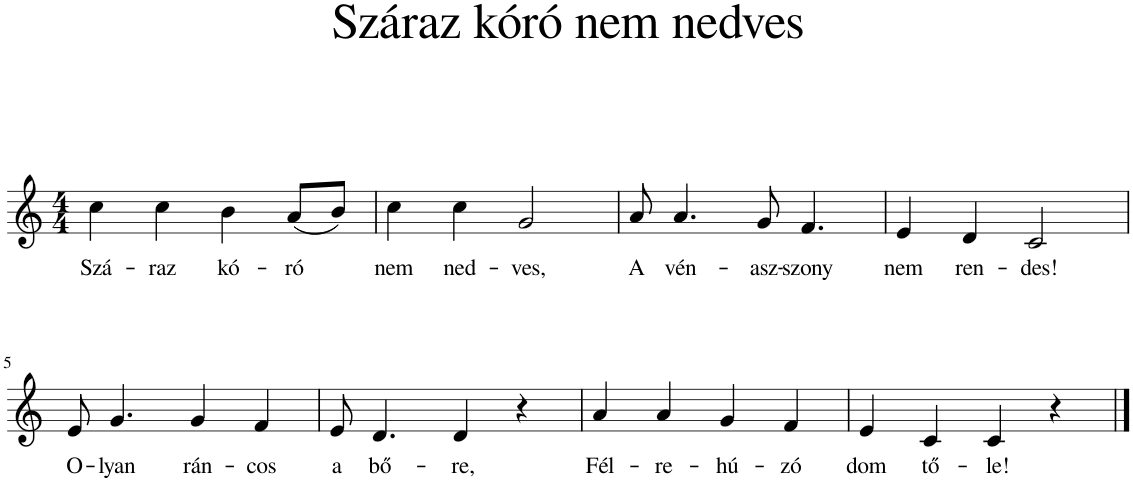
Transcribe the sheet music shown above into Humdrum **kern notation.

**kern	**text
*part1	*part1
*staff1	*staff1
*I"Piano	*
*I'Pno	*
*clefG2	*
*k[]	*
*M4/4	*
=1	=1
!	!LO:LY:b
4cc\	Szá-
!	!LO:LY:b
4cc\	-raz
!	!LO:LY:b
4b\	kó-
!	!LO:LY:b
(8a/L	-ró
8b/J)	.
=2	=2
!	!LO:LY:b
4cc\	nem
!	!LO:LY:b
4cc\	ned-
!	!LO:LY:b
2g/	-ves,
=3	=3
!	!LO:LY:b
8a/	A
!	!LO:LY:b
4.a/	vén-
!	!LO:LY:b
8g/	-asz-
!	!LO:LY:b
4.f/	-szony
=4	=4
!	!LO:LY:b
4e/	nem
!	!LO:LY:b
4d/	ren-
!	!LO:LY:b
2c/	-des!
!!LO:LB:g=z
=5	=5
!	!LO:LY:b
8e/	O-
!	!LO:LY:b
4.g/	-lyan
!	!LO:LY:b
4g/	rán-
!	!LO:LY:b
4f/	-cos
=6	=6
!	!LO:LY:b
8e/	a
!	!LO:LY:b
4.d/	bő-
!	!LO:LY:b
4d/	-re,
4r	.
=7	=7
!	!LO:LY:b
4a/	Fél-
!	!LO:LY:b
4a/	-re-
!	!LO:LY:b
4g/	-hú-
!	!LO:LY:b
4f/	-zó
=8	=8
!	!LO:LY:b
4e/	dom
!	!LO:LY:b
4c/	tő-
!	!LO:LY:b
4c/	-le!
4r	.
==	==
*-	*-
